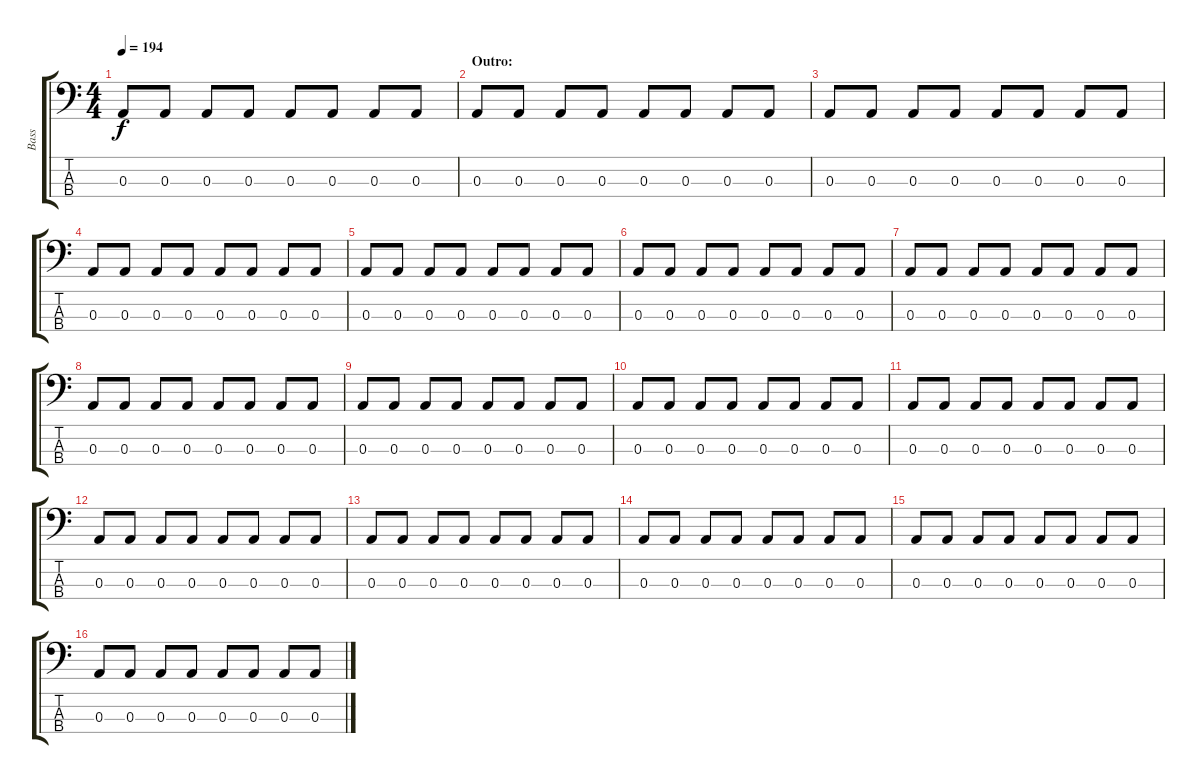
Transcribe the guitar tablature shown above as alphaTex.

\track ("Bass" "Bass") {instrument electricbasspick}
\staff {score tabs}
\tuning (G2 D2 A1 E1) {hide}
\ts (4 4)
\tempo 194
\clef f4
\ks c
0.3.8{dy f} 0.3.8 0.3.8 0.3.8 0.3.8 0.3.8 0.3.8 0.3.8 |
\section ("" "Outro:")
0.3.8 0.3.8 0.3.8 0.3.8 0.3.8 0.3.8 0.3.8 0.3.8 |
0.3.8 0.3.8 0.3.8 0.3.8 0.3.8 0.3.8 0.3.8 0.3.8 |
0.3.8 0.3.8 0.3.8 0.3.8 0.3.8 0.3.8 0.3.8 0.3.8 |
0.3.8 0.3.8 0.3.8 0.3.8 0.3.8 0.3.8 0.3.8 0.3.8 |
0.3.8 0.3.8 0.3.8 0.3.8 0.3.8 0.3.8 0.3.8 0.3.8 |
0.3.8 0.3.8 0.3.8 0.3.8 0.3.8 0.3.8 0.3.8 0.3.8 |
0.3.8 0.3.8 0.3.8 0.3.8 0.3.8 0.3.8 0.3.8 0.3.8 |
0.3.8 0.3.8 0.3.8 0.3.8 0.3.8 0.3.8 0.3.8 0.3.8 |
0.3.8 0.3.8 0.3.8 0.3.8 0.3.8 0.3.8 0.3.8 0.3.8 |
0.3.8 0.3.8 0.3.8 0.3.8 0.3.8 0.3.8 0.3.8 0.3.8 |
0.3.8 0.3.8 0.3.8 0.3.8 0.3.8 0.3.8 0.3.8 0.3.8 |
0.3.8 0.3.8 0.3.8 0.3.8 0.3.8 0.3.8 0.3.8 0.3.8 |
0.3.8 0.3.8 0.3.8 0.3.8 0.3.8 0.3.8 0.3.8 0.3.8 |
0.3.8 0.3.8 0.3.8 0.3.8 0.3.8 0.3.8 0.3.8 0.3.8 |
0.3.8 0.3.8 0.3.8 0.3.8 0.3.8 0.3.8 0.3.8 0.3.8
